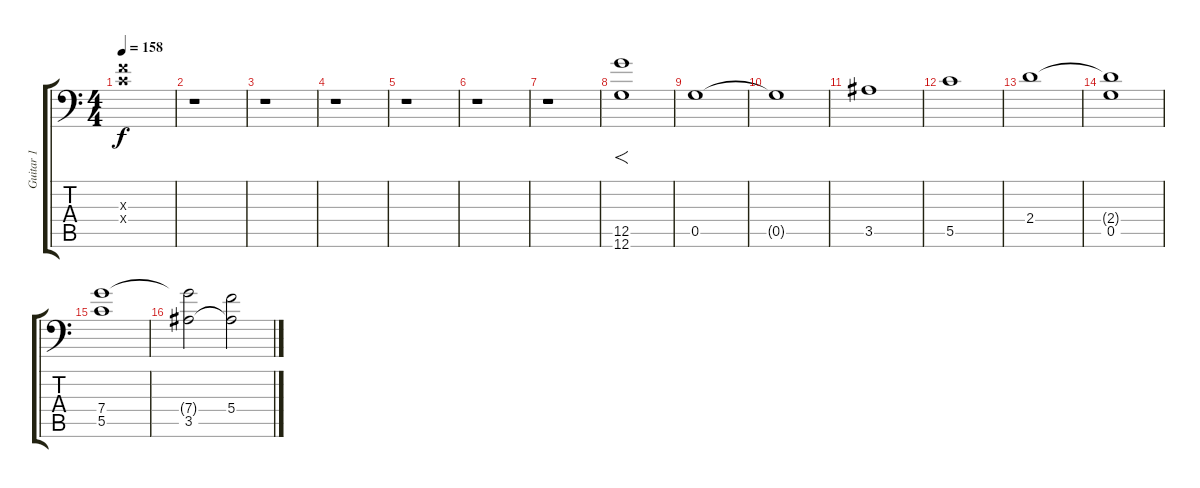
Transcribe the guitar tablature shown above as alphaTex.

\track ("Guitar 1" "Guitar 1") {instrument overdrivenguitar}
\staff {score tabs}
\tuning (D4 A3 F3 C3 G2 G1) {hide}
\ts (4 4)
\tempo 158
\clef f4
\ks c
(0.3{x} 0.4{x}).1{dy f} |
r.1 |
r.1 |
r.1 |
r.1 |
r.1 |
r.1 |
(12.5 12.6).1{f} |
0.5.1 |
0.5{t}.1 |
3.5.1 |
5.5.1 |
2.4.1 |
(2.4{t} 0.5).1 |
(7.4 5.5).1 |
(7.4{t} 3.5).2 (5.4 3.5{t}).2
